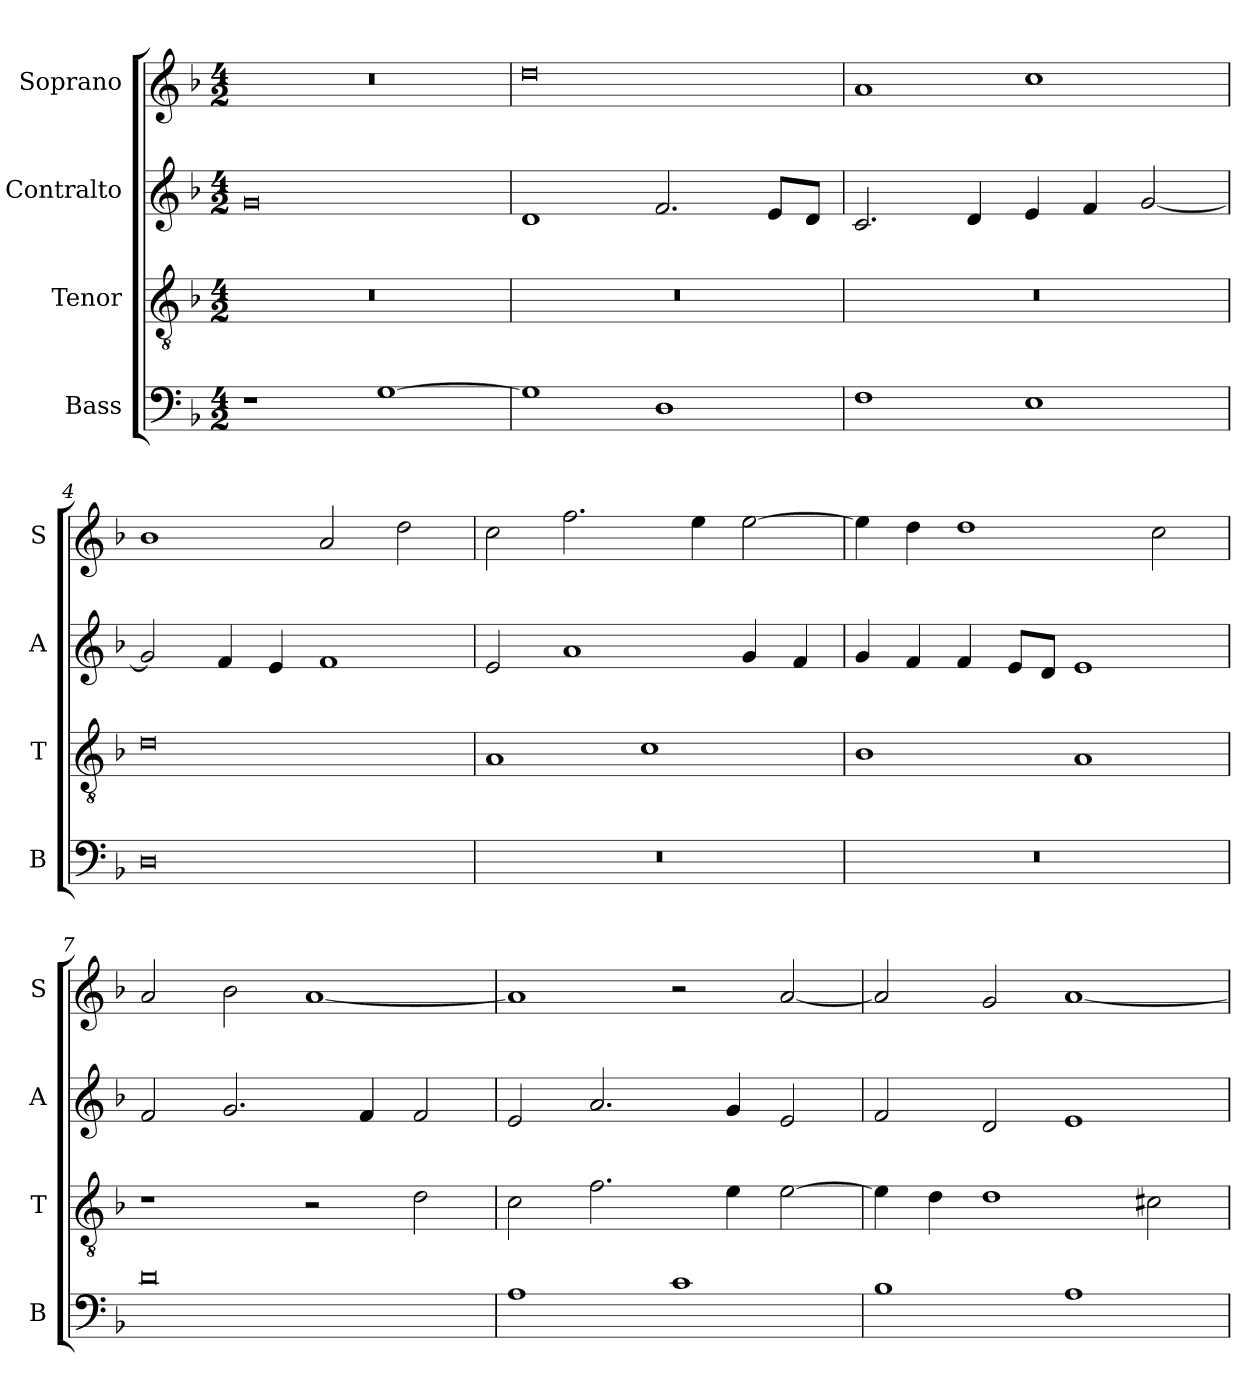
**kern	**kern	**kern	**kern
*part4	*part3	*part2	*part1
*staff4	*staff3	*staff2	*staff1
*I"Bass	*I"Tenor	*I"Contralto	*I"Soprano
*I'B	*I'T	*I'A	*I'S
*clefF4	*clefGv2	*clefG2	*clefG2
*k[b-]	*k[b-]	*k[b-]	*k[b-]
*G:dor	*G:dor	*G:dor	*G:dor
*M4/2	*M4/2	*M4/2	*M4/2
=1	=1	=1	=1
1r	0r	0g	0r
[1G	.	.	.
=2	=2	=2	=2
1G]	0r	1d	0dd
1D	.	2.f	.
.	.	8e/L	.
.	.	8d/J	.
=3	=3	=3	=3
1F	0r	2.c	1a
.	.	4d	.
1E	.	4e	1cc
.	.	4f	.
.	.	[2g	.
=4	=4	=4	=4
0D	0d	2g]	1b-
.	.	4f	.
.	.	4e	.
.	.	1f	2a
.	.	.	2dd
=5	=5	=5	=5
0r	1A	2e	2cc
.	.	1a	2.ff
.	1c	.	.
.	.	.	4ee
.	.	4g	[2ee
.	.	4f	.
=6	=6	=6	=6
0r	1B-	4g	4ee]
.	.	4f	4dd
.	.	4f	1dd
.	.	8e/L	.
.	.	8d/J	.
.	1A	1e	.
.	.	.	2cc
=7	=7	=7	=7
0d	1r	2f	2a
.	.	2.g	2b-
.	2r	.	[1a
.	.	4f	.
.	2d	2f	.
=8	=8	=8	=8
1A	2c	2e	1a]
.	2.f	2.a	.
1c	.	.	2r
.	4e	4g	.
.	[2e	2e	[2a
=9	=9	=9	=9
1B-	4e]	2f	2a]
.	4d	.	.
.	1d	2d	2g
1A	.	1e	[1a
.	2c#X	.	.
=	=	=	=
*-	*-	*-	*-
